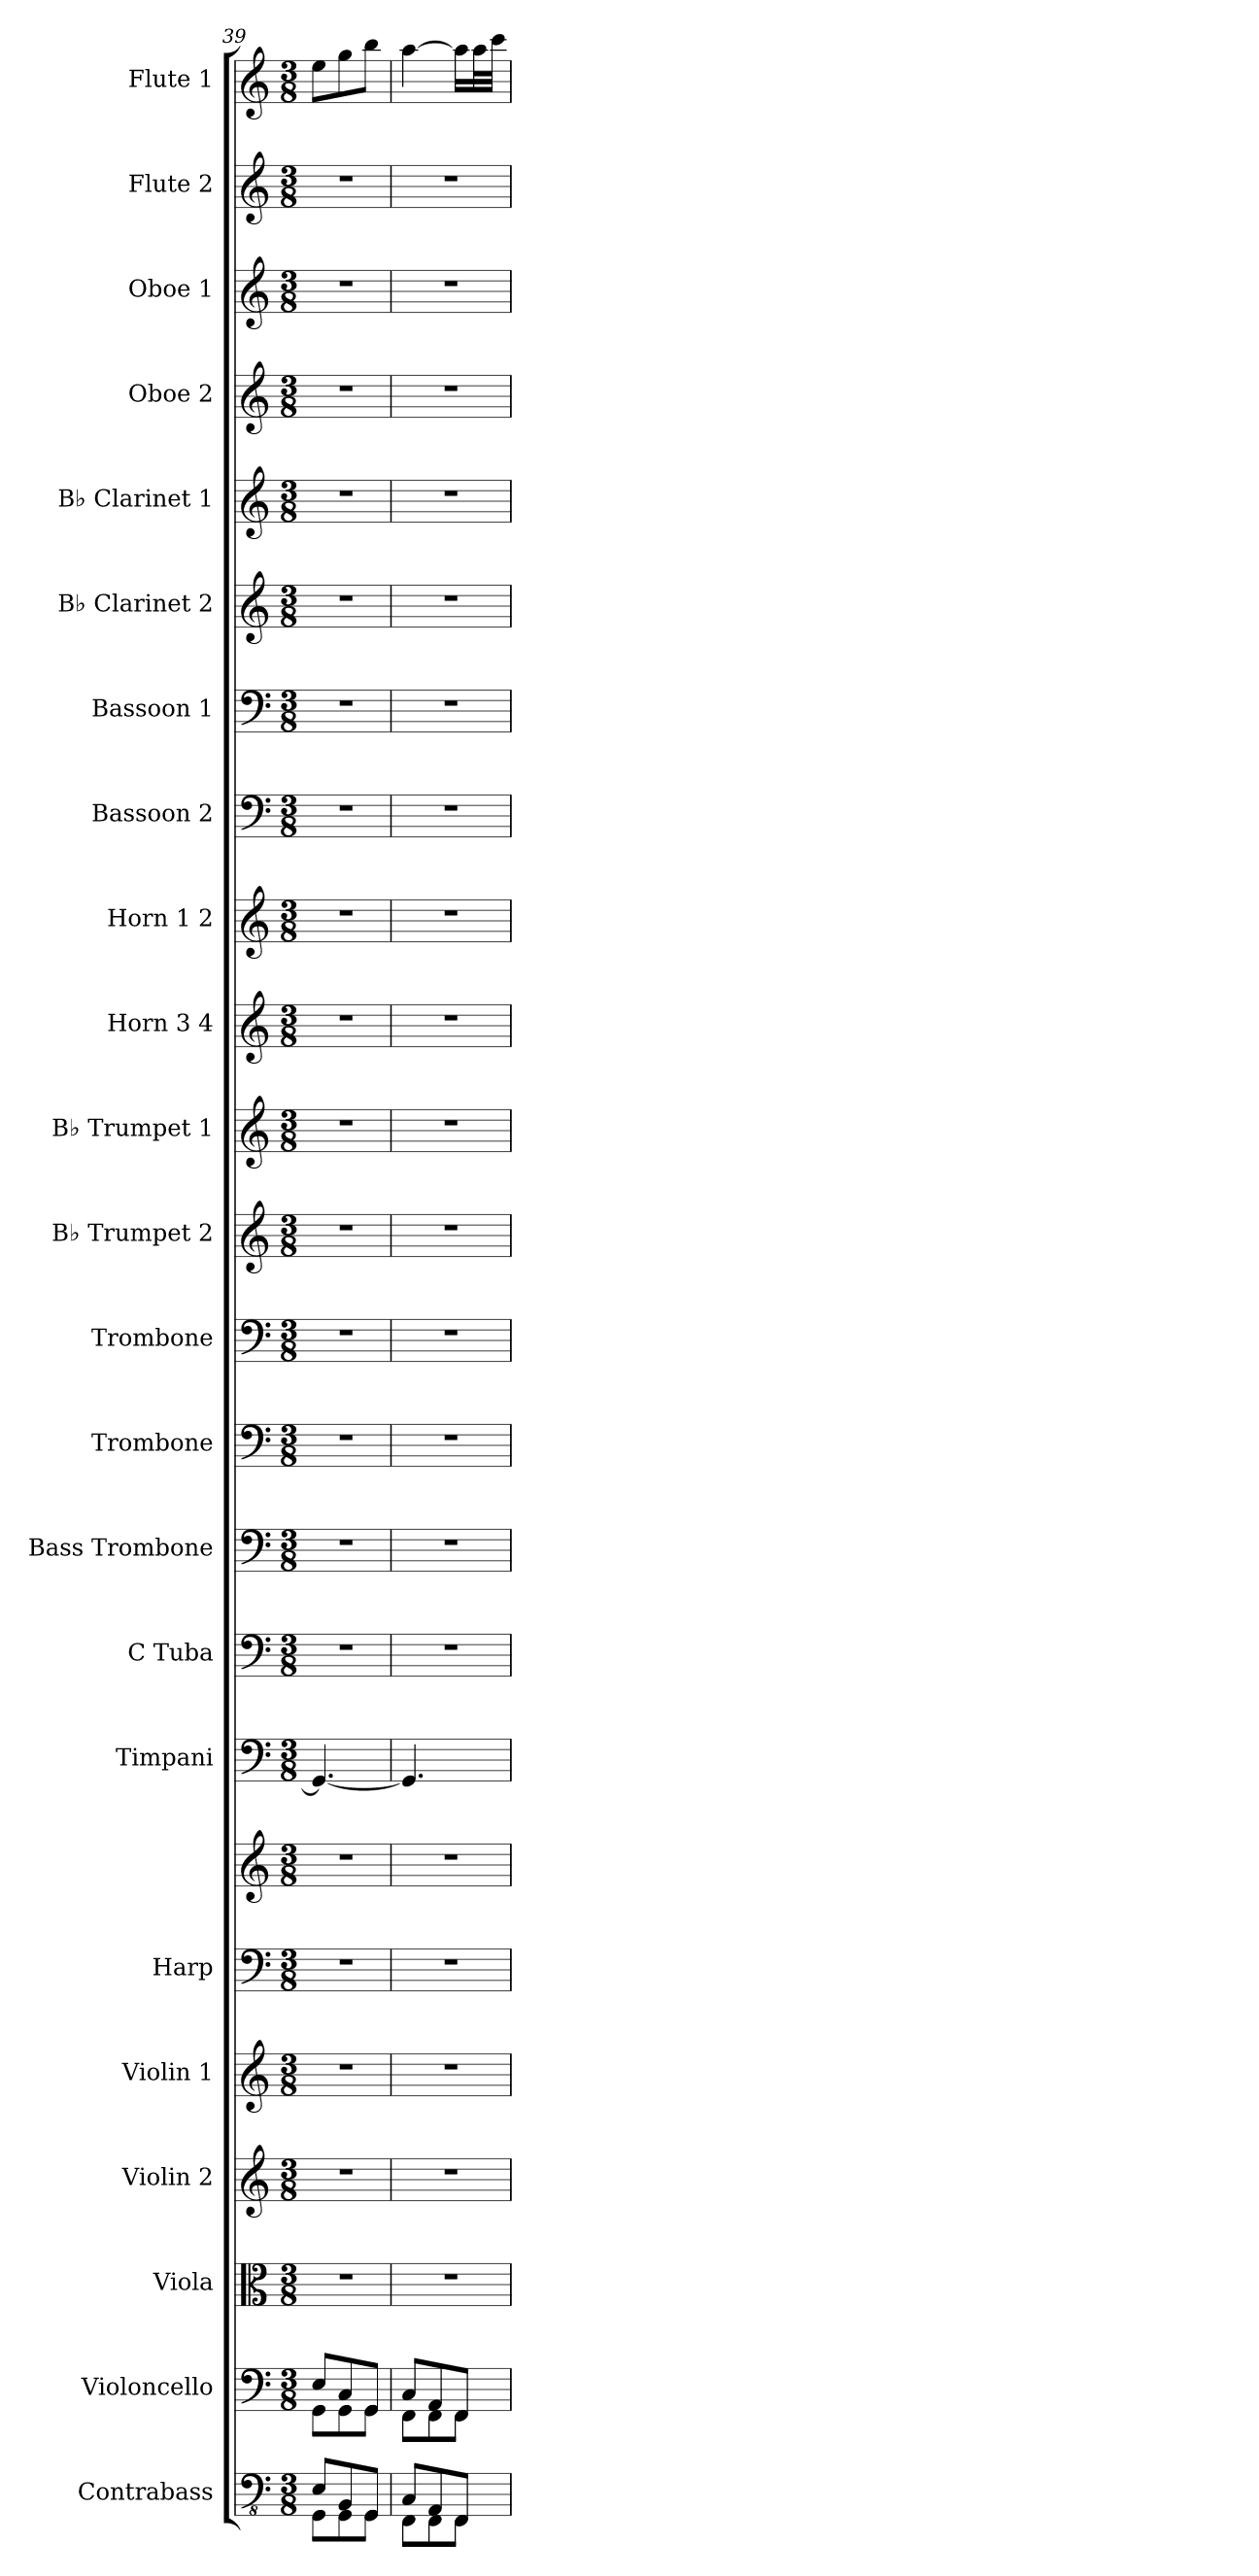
**kern	**kern	**kern	**kern	**kern	**kern	**kern	**kern	**kern	**kern	**kern	**kern	**kern	**kern	**kern	**kern	**kern	**kern	**kern	**kern	**kern	**kern	**kern	**kern
*part23	*part22	*part21	*part20	*part19	*part18	*part18	*part17	*part16	*part15	*part14	*part13	*part12	*part11	*part10	*part9	*part8	*part7	*part6	*part5	*part4	*part3	*part2	*part1
*staff24	*staff23	*staff22	*staff21	*staff20	*staff19	*staff18	*staff17	*staff16	*staff15	*staff14	*staff13	*staff12	*staff11	*staff10	*staff9	*staff8	*staff7	*staff6	*staff5	*staff4	*staff3	*staff2	*staff1
*I"Contrabass	*I"Violoncello	*I"Viola	*I"Violin 2	*I"Violin 1	*I"Harp	*	*I"Timpani	*I"C Tuba	*I"Bass Trombone	*I"Trombone	*I"Trombone	*I"B♭ Trumpet 2	*I"B♭ Trumpet 1	*I"Horn 3 4	*I"Horn 1 2	*I"Bassoon 2	*I"Bassoon 1	*I"B♭ Clarinet 2	*I"B♭ Clarinet 1	*I"Oboe 2	*I"Oboe 1	*I"Flute 2	*I"Flute 1
*I'Cbs.	*I'Vlc.	*I'Vla.	*I'Vln. 2	*I'Vln. 1	*I'Hrp.	*	*I'Timp.	*I'C Tu.	*I'B. Trb.	*I'Trb.	*I'Trb.	*I'B♭ Tpt. 2	*I'B♭ Tpt. 1	*I'Hn. 3 4	*I'Hn. 1 2	*I'Bsn. 2	*I'Bsn. 1	*I'B♭ Cl. 2	*I'B♭ Cl. 1	*I'Ob. 2	*I'Ob. 1	*I'Fl. 2	*I'Fl. 1
*clefFv4	*clefF4	*clefC3	*clefG2	*clefG2	*clefF4	*clefG2	*clefF4	*clefF4	*clefF4	*clefF4	*clefF4	*clefG2	*clefG2	*clefG2	*clefG2	*clefF4	*clefF4	*clefG2	*clefG2	*clefG2	*clefG2	*clefG2	*clefG2
*	*	*	*	*	*	*	*	*	*	*	*	*ITrd1c2	*ITrd1c2	*ITrd4c7	*ITrd4c7	*	*	*ITrd1c2	*ITrd1c2	*	*	*	*
*k[]	*k[]	*k[]	*k[]	*k[]	*k[]	*k[]	*k[]	*k[]	*k[]	*k[]	*k[]	*k[b-e-]	*k[b-e-]	*k[b-]	*k[b-]	*k[]	*k[]	*k[b-e-]	*k[b-e-]	*k[]	*k[]	*k[]	*k[]
*C:	*C:	*C:	*C:	*C:	*C:	*C:	*C:	*C:	*C:	*C:	*C:	*B-:	*B-:	*F:	*F:	*C:	*C:	*B-:	*B-:	*C:	*C:	*C:	*C:
*M3/8	*M3/8	*M3/8	*M3/8	*M3/8	*M3/8	*M3/8	*M3/8	*M3/8	*M3/8	*M3/8	*M3/8	*M3/8	*M3/8	*M3/8	*M3/8	*M3/8	*M3/8	*M3/8	*M3/8	*M3/8	*M3/8	*M3/8	*M3/8
=39	=39	=39	=39	=39	=39	=39	=39	=39	=39	=39	=39	=39	=39	=39	=39	=39	=39	=39	=39	=39	=39	=39	=39
*^	*^	*	*	*	*	*	*	*	*	*	*	*	*	*	*	*	*	*	*	*	*	*	*
8EE/L	8GGG\L	8E/L	8GG\L	4.r	4.r	4.r	4.r	4.r	4.GG/_	4.r	4.r	4.r	4.r	4.r	4.r	4.r	4.r	4.r	4.r	4.r	4.r	4.r	4.r	4.r	8ee\L
8BBB/	8GGG\	8C/	8GG\	.	.	.	.	.	.	.	.	.	.	.	.	.	.	.	.	.	.	.	.	.	8gg\
8GGG/J	8GGG\J	8GG/J	8GG\J	.	.	.	.	.	.	.	.	.	.	.	.	.	.	.	.	.	.	.	.	.	8bb\J
=40	=40	=40	=40	=40	=40	=40	=40	=40	=40	=40	=40	=40	=40	=40	=40	=40	=40	=40	=40	=40	=40	=40	=40	=40	=40
8CC/L	8FFF\L	8C/L	8FF\L	4.r	4.r	4.r	4.r	4.r	4.GG/]	4.r	4.r	4.r	4.r	4.r	4.r	4.r	4.r	4.r	4.r	4.r	4.r	4.r	4.r	4.r	[4aa\
8AAA/	8FFF\	8AA/	8FF\	.	.	.	.	.	.	.	.	.	.	.	.	.	.	.	.	.	.	.	.	.	.
8FFF/J	8FFF\J	8FF/J	8FF\J	.	.	.	.	.	.	.	.	.	.	.	.	.	.	.	.	.	.	.	.	.	16aa\LL]
.	.	.	.	.	.	.	.	.	.	.	.	.	.	.	.	.	.	.	.	.	.	.	.	.	32aa\L
.	.	.	.	.	.	.	.	.	.	.	.	.	.	.	.	.	.	.	.	.	.	.	.	.	32ccc\JJJ
*v	*v	*	*	*	*	*	*	*	*	*	*	*	*	*	*	*	*	*	*	*	*	*	*	*	*
*	*v	*v	*	*	*	*	*	*	*	*	*	*	*	*	*	*	*	*	*	*	*	*	*	*
=	=	=	=	=	=	=	=	=	=	=	=	=	=	=	=	=	=	=	=	=	=	=	=
*-	*-	*-	*-	*-	*-	*-	*-	*-	*-	*-	*-	*-	*-	*-	*-	*-	*-	*-	*-	*-	*-	*-	*-
